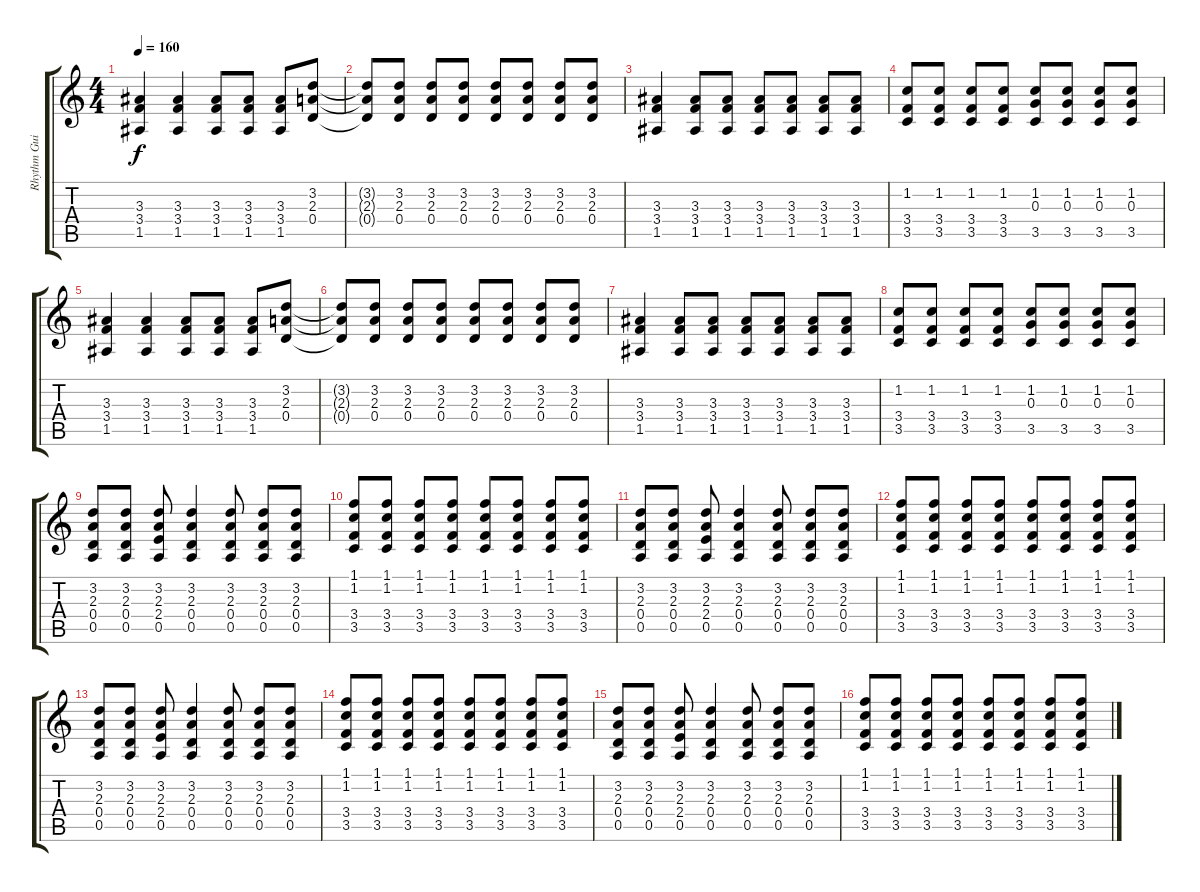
\track ("Rhythm Guitar" "Rhythm Gui") {instrument overdrivenguitar}
\staff {score tabs}
\tuning (E4 B3 G3 D3 A2 E2) {hide}
\ts (4 4)
\tempo 160
\clef g2
\ks c
(3.3 3.4 1.5).4{dy f} (3.3 3.4 1.5).4 (3.3 3.4 1.5).8 (3.3 3.4 1.5).8 (3.3 3.4 1.5).8 (3.2 2.3 0.4).8 |
(3.2{t} 2.3{t} 0.4{t}).8 (3.2 2.3 0.4).8 (3.2 2.3 0.4).8 (3.2 2.3 0.4).8 (3.2 2.3 0.4).8 (3.2 2.3 0.4).8 (3.2 2.3 0.4).8 (3.2 2.3 0.4).8 |
(3.3 3.4 1.5).4 (3.3 3.4 1.5).8 (3.3 3.4 1.5).8 (3.3 3.4 1.5).8 (3.3 3.4 1.5).8 (3.3 3.4 1.5).8 (3.3 3.4 1.5).8 |
(1.2 3.4 3.5).8 (1.2 3.4 3.5).8 (1.2 3.4 3.5).8 (1.2 3.4 3.5).8 (1.2 0.3 3.5).8 (1.2 0.3 3.5).8 (1.2 0.3 3.5).8 (1.2 0.3 3.5).8 |
(3.3 3.4 1.5).4 (3.3 3.4 1.5).4 (3.3 3.4 1.5).8 (3.3 3.4 1.5).8 (3.3 3.4 1.5).8 (3.2 2.3 0.4).8 |
(3.2{t} 2.3{t} 0.4{t}).8 (3.2 2.3 0.4).8 (3.2 2.3 0.4).8 (3.2 2.3 0.4).8 (3.2 2.3 0.4).8 (3.2 2.3 0.4).8 (3.2 2.3 0.4).8 (3.2 2.3 0.4).8 |
(3.3 3.4 1.5).4 (3.3 3.4 1.5).8 (3.3 3.4 1.5).8 (3.3 3.4 1.5).8 (3.3 3.4 1.5).8 (3.3 3.4 1.5).8 (3.3 3.4 1.5).8 |
(1.2 3.4 3.5).8 (1.2 3.4 3.5).8 (1.2 3.4 3.5).8 (1.2 3.4 3.5).8 (1.2 0.3 3.5).8 (1.2 0.3 3.5).8 (1.2 0.3 3.5).8 (1.2 0.3 3.5).8 |
(3.2 2.3 0.4 0.5).8 (3.2 2.3 0.4 0.5).8 (3.2 2.3 2.4 0.5).8 (3.2 2.3 0.4 0.5).4 (3.2 2.3 0.4 0.5).8 (3.2 2.3 0.4 0.5).8 (3.2 2.3 0.4 0.5).8 |
(1.1 1.2 3.4 3.5).8 (1.1 1.2 3.4 3.5).8 (1.1 1.2 3.4 3.5).8 (1.1 1.2 3.4 3.5).8 (1.1 1.2 3.4 3.5).8 (1.1 1.2 3.4 3.5).8 (1.1 1.2 3.4 3.5).8 (1.1 1.2 3.4 3.5).8 |
(3.2 2.3 0.4 0.5).8 (3.2 2.3 0.4 0.5).8 (3.2 2.3 2.4 0.5).8 (3.2 2.3 0.4 0.5).4 (3.2 2.3 0.4 0.5).8 (3.2 2.3 0.4 0.5).8 (3.2 2.3 0.4 0.5).8 |
(1.1 1.2 3.4 3.5).8 (1.1 1.2 3.4 3.5).8 (1.1 1.2 3.4 3.5).8 (1.1 1.2 3.4 3.5).8 (1.1 1.2 3.4 3.5).8 (1.1 1.2 3.4 3.5).8 (1.1 1.2 3.4 3.5).8 (1.1 1.2 3.4 3.5).8 |
(3.2 2.3 0.4 0.5).8 (3.2 2.3 0.4 0.5).8 (3.2 2.3 2.4 0.5).8 (3.2 2.3 0.4 0.5).4 (3.2 2.3 0.4 0.5).8 (3.2 2.3 0.4 0.5).8 (3.2 2.3 0.4 0.5).8 |
(1.1 1.2 3.4 3.5).8 (1.1 1.2 3.4 3.5).8 (1.1 1.2 3.4 3.5).8 (1.1 1.2 3.4 3.5).8 (1.1 1.2 3.4 3.5).8 (1.1 1.2 3.4 3.5).8 (1.1 1.2 3.4 3.5).8 (1.1 1.2 3.4 3.5).8 |
(3.2 2.3 0.4 0.5).8 (3.2 2.3 0.4 0.5).8 (3.2 2.3 2.4 0.5).8 (3.2 2.3 0.4 0.5).4 (3.2 2.3 0.4 0.5).8 (3.2 2.3 0.4 0.5).8 (3.2 2.3 0.4 0.5).8 |
(1.1 1.2 3.4 3.5).8 (1.1 1.2 3.4 3.5).8 (1.1 1.2 3.4 3.5).8 (1.1 1.2 3.4 3.5).8 (1.1 1.2 3.4 3.5).8 (1.1 1.2 3.4 3.5).8 (1.1 1.2 3.4 3.5).8 (1.1 1.2 3.4 3.5).8
